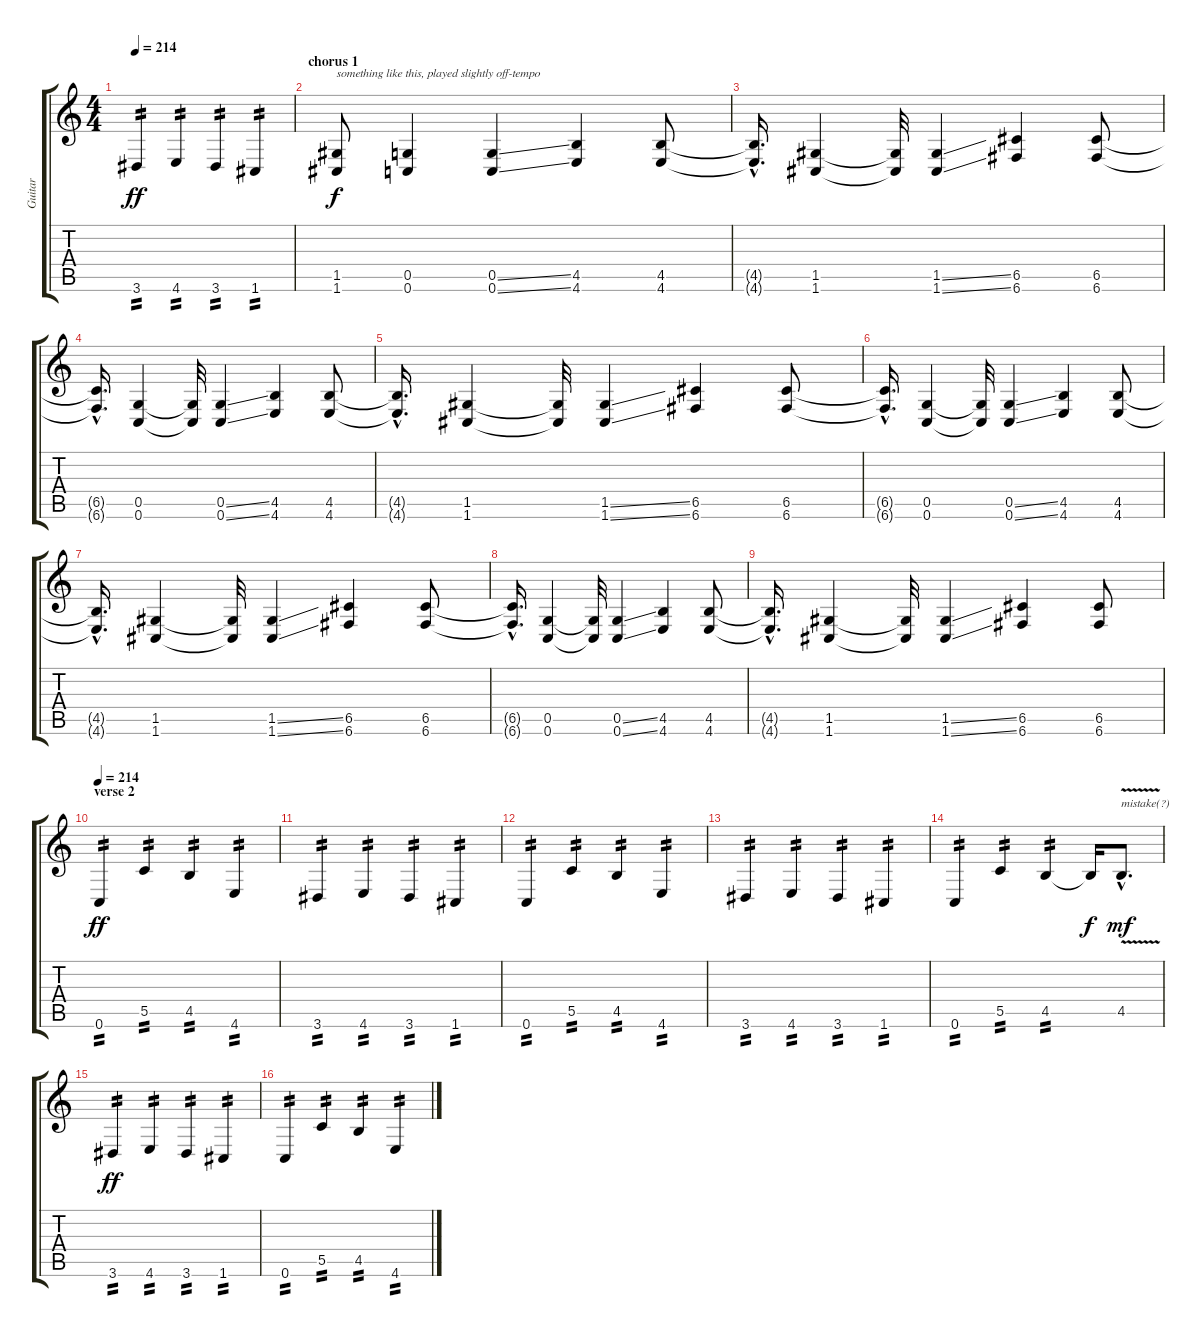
\track ("Guitar" "Guitar") {instrument distortionguitar}
\staff {score tabs}
\tuning (D4 A3 F3 C3 G2 C2) {hide}
\ts (4 4)
\tempo 214
\clef g2
\ks c
3.6.4{tp 2 dy ff} 4.6.4{tp 2} 3.6.4{tp 2} 1.6.4{tp 2} |
\section ("" "chorus 1")
(1.5 1.6).8{txt "something like this, played slightly off-tempo" dy f} (0.5 0.6).4 (0.5{ss} 0.6{ss}).4 (4.5 4.6).4 (4.5 4.6).8 |
(4.5{hac t} 4.6{hac t}).16{d} (1.5 1.6).4 (1.5{t} 1.6{t}).32 (1.5{ss} 1.6{ss}).4 (6.5 6.6).4 (6.5 6.6).8 |
(6.5{hac t} 6.6{hac t}).16{d} (0.5 0.6).4 (0.5{t} 0.6{t}).32 (0.5{ss} 0.6{ss}).4 (4.5 4.6).4 (4.5 4.6).8 |
(4.5{hac t} 4.6{hac t}).16{d} (1.5 1.6).4 (1.5{t} 1.6{t}).32 (1.5{ss} 1.6{ss}).4 (6.5 6.6).4 (6.5 6.6).8 |
(6.5{hac t} 6.6{hac t}).16{d} (0.5 0.6).4 (0.5{t} 0.6{t}).32 (0.5{ss} 0.6{ss}).4 (4.5 4.6).4 (4.5 4.6).8 |
(4.5{hac t} 4.6{hac t}).16{d} (1.5 1.6).4 (1.5{t} 1.6{t}).32 (1.5{ss} 1.6{ss}).4 (6.5 6.6).4 (6.5 6.6).8 |
(6.5{hac t} 6.6{hac t}).16{d} (0.5 0.6).4 (0.5{t} 0.6{t}).32 (0.5{ss} 0.6{ss}).4 (4.5 4.6).4 (4.5 4.6).8 |
(4.5{hac t} 4.6{hac t}).16{d} (1.5 1.6).4 (1.5{t} 1.6{t}).32 (1.5{ss} 1.6{ss}).4 (6.5 6.6).4 (6.5 6.6).8 |
\section ("" "verse 2")
\tempo 214
0.6.4{tp 2 dy ff} 5.5.4{tp 2} 4.5.4{tp 2} 4.6.4{tp 2} |
3.6.4{tp 2} 4.6.4{tp 2} 3.6.4{tp 2} 1.6.4{tp 2} |
0.6.4{tp 2} 5.5.4{tp 2} 4.5.4{tp 2} 4.6.4{tp 2} |
3.6.4{tp 2} 4.6.4{tp 2} 3.6.4{tp 2} 1.6.4{tp 2} |
0.6.4{tp 2} 5.5.4{tp 2} 4.5.4{tp 2} 4.5{t}.16{dy f} 4.5{v hac}.8{d txt "mistake(?)" dy mf instrument guitarharmonics} |
3.6.4{tp 2 dy ff instrument distortionguitar} 4.6.4{tp 2} 3.6.4{tp 2} 1.6.4{tp 2} |
0.6.4{tp 2} 5.5.4{tp 2} 4.5.4{tp 2} 4.6.4{tp 2}
